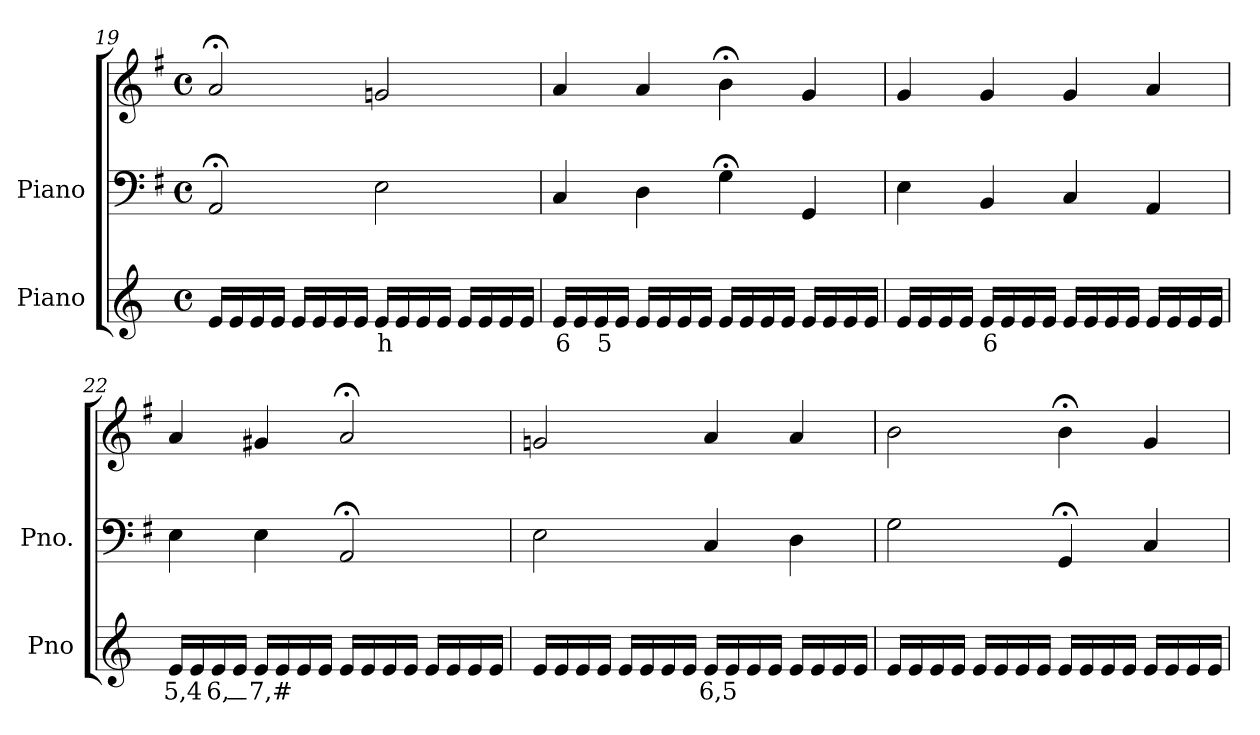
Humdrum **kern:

**kern	**text	**kern	**kern
*part2	*part2	*part1	*part1
*staff3	*staff3	*staff2	*staff1
*I"Piano	*	*I"Piano	*
*I'Pno	*	*I'Pno.	*
*clefG2	*	*clefF4	*clefG2
*k[]	*	*k[f#]	*k[f#]
*M4/4	*	*M4/4	*M4/4
*met(c)	*	*met(c)	*met(c)
=19	=19	=19	=19
16e/LL	.	2AA;</	2a;</
16e/	.	.	.
16e/	.	.	.
16e/JJ	.	.	.
16e/LL	.	.	.
16e/	.	.	.
16e/	.	.	.
16e/JJ	.	.	.
!	!LO:LY:b	!	!
16e/LL	h	2E\	2gn/
16e/	.	.	.
16e/	.	.	.
16e/JJ	.	.	.
16e/LL	.	.	.
16e/	.	.	.
16e/	.	.	.
16e/JJ	.	.	.
=20	=20	=20	=20
!	!LO:LY:b	!	!
16e/LL	6	4C/	4a/
16e/	.	.	.
!	!LO:LY:b	!	!
16e/	5	.	.
16e/JJ	.	.	.
16e/LL	.	4D\	4a/
16e/	.	.	.
16e/	.	.	.
16e/JJ	.	.	.
16e/LL	.	4G;<\	4b;<\
16e/	.	.	.
16e/	.	.	.
16e/JJ	.	.	.
16e/LL	.	4GG/	4g/
16e/	.	.	.
16e/	.	.	.
16e/JJ	.	.	.
=21	=21	=21	=21
16e/LL	.	4E\	4g/
16e/	.	.	.
16e/	.	.	.
16e/JJ	.	.	.
!	!LO:LY:b	!	!
16e/LL	6	4BB/	4g/
16e/	.	.	.
16e/	.	.	.
16e/JJ	.	.	.
16e/LL	.	4C/	4g/
16e/	.	.	.
16e/	.	.	.
16e/JJ	.	.	.
16e/LL	.	4AA/	4a/
16e/	.	.	.
16e/	.	.	.
16e/JJ	.	.	.
=22	=22	=22	=22
!	!LO:LY:b	!	!
16e/LL	5,4	4E\	4a/
16e/	.	.	.
!	!LO:LY:b	!	!
16e/	6,_	.	.
16e/JJ	.	.	.
!	!LO:LY:b	!	!
16e/LL	7,#	4E\	4g#X/
16e/	.	.	.
16e/	.	.	.
16e/JJ	.	.	.
16e/LL	.	2AA;</	2a;</
16e/	.	.	.
16e/	.	.	.
16e/JJ	.	.	.
16e/LL	.	.	.
16e/	.	.	.
16e/	.	.	.
16e/JJ	.	.	.
=23	=23	=23	=23
16e/LL	.	2E\	2gn/
16e/	.	.	.
16e/	.	.	.
16e/JJ	.	.	.
16e/LL	.	.	.
16e/	.	.	.
16e/	.	.	.
16e/JJ	.	.	.
!	!LO:LY:b	!	!
16e/LL	6,5	4C/	4a/
16e/	.	.	.
16e/	.	.	.
16e/JJ	.	.	.
16e/LL	.	4D\	4a/
16e/	.	.	.
16e/	.	.	.
16e/JJ	.	.	.
=24	=24	=24	=24
16e/LL	.	2G\	2b\
16e/	.	.	.
16e/	.	.	.
16e/JJ	.	.	.
16e/LL	.	.	.
16e/	.	.	.
16e/	.	.	.
16e/JJ	.	.	.
16e/LL	.	4GG;</	4b;<\
16e/	.	.	.
16e/	.	.	.
16e/JJ	.	.	.
16e/LL	.	4C/	4g/
16e/	.	.	.
16e/	.	.	.
16e/JJ	.	.	.
=	=	=	=
*-	*-	*-	*-
